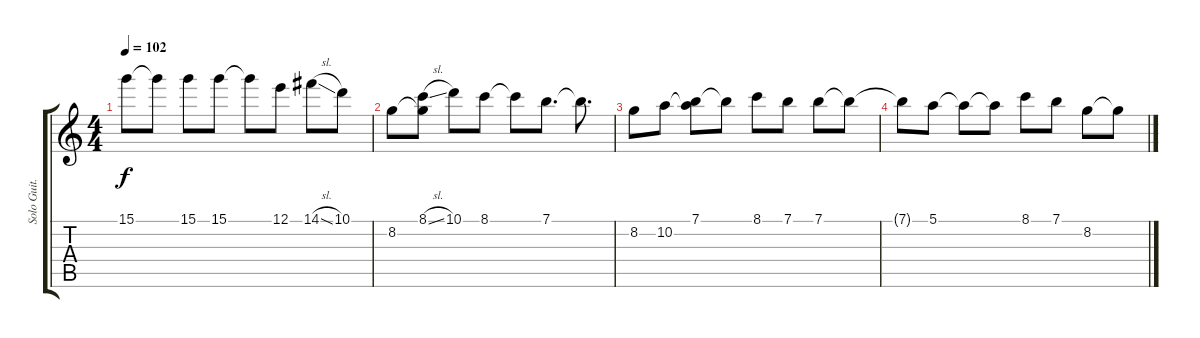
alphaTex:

\track ("Solo Guit. 1" "Solo Guit.") {instrument overdrivenguitar}
\staff {score tabs}
\tuning (E4 B3 G3 D3 A2 E2) {hide}
\ts (4 4)
\tempo 102
\clef g2
\ks c
15.1.8{dy f} 15.1{t}.8 15.1.8 15.1.8 15.1{t}.8 12.1.8 14.1{sl}.8 10.1.8 |
8.2.8 (8.1{sl} 8.2{t}).8 10.1.8 8.1.8 8.1{t}.8{volume 8} 7.1.8{d} 7.1{t}.8{d} |
8.2.8{volume 8} 10.2.8 (7.1 10.2{t}).8 7.1{t}.8 8.1.8 7.1.8{volume 8} 7.1.8 7.1{t}.8 |
7.1{t}.8{volume 8} 5.1.8 5.1{t}.8 5.1{t}.8 8.1.8 7.1.8 8.2.8 8.2{t}.8
